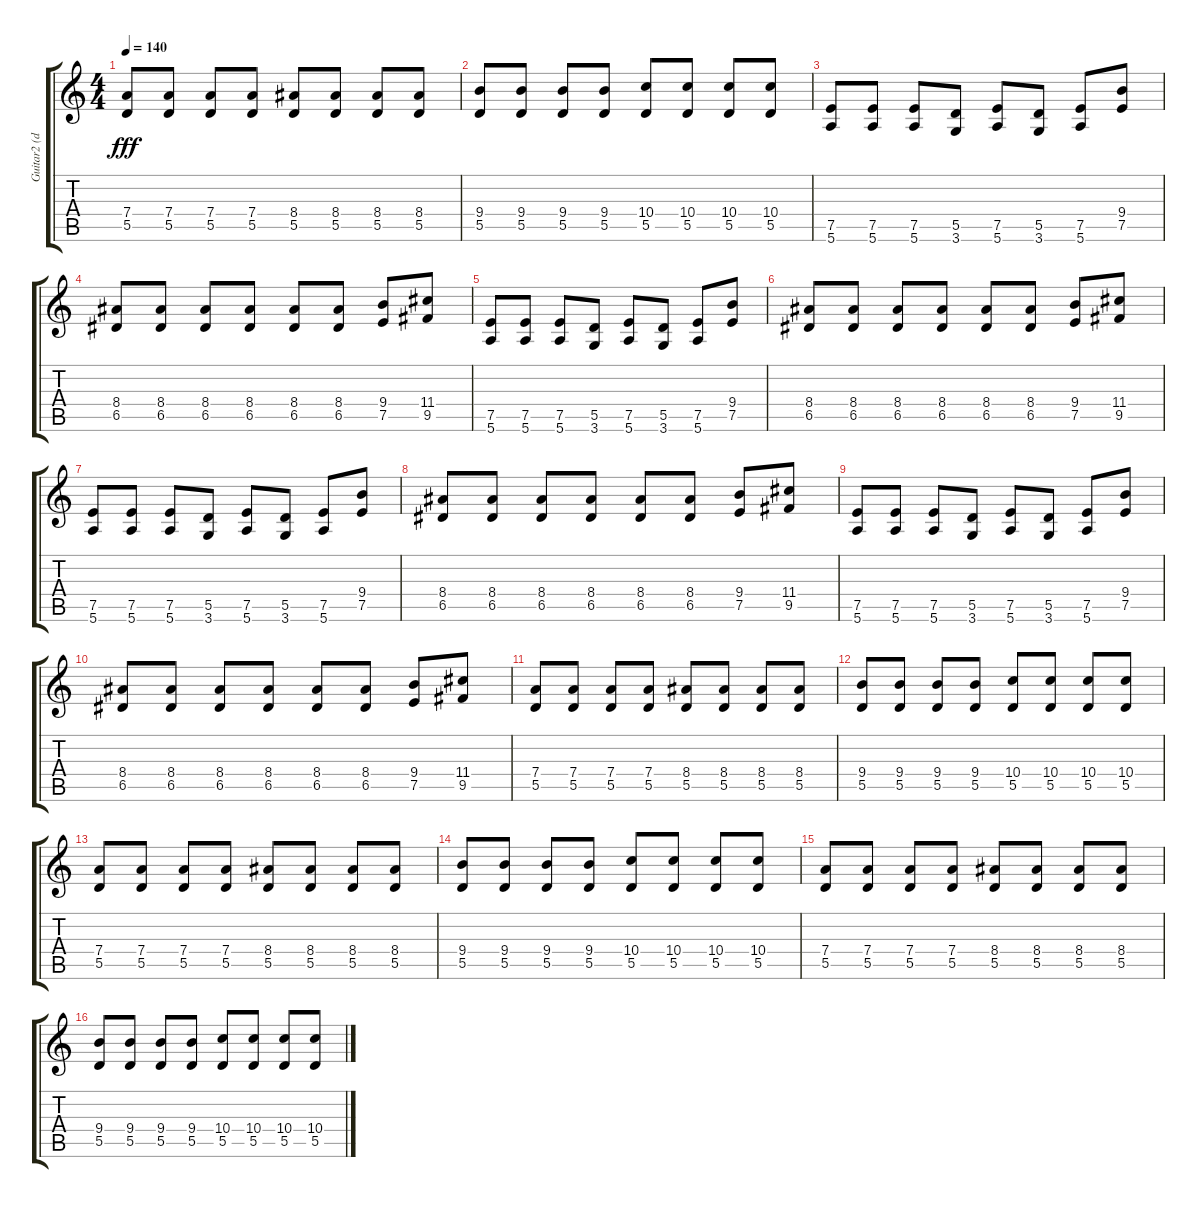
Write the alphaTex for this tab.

\track ("Guitar2 (dist)" "Guitar2 (d") {instrument distortionguitar}
\staff {score tabs}
\tuning (E4 B3 G3 D3 A2 E2) {hide}
\ts (4 4)
\tempo 140
\clef g2
\ks c
(7.4 5.5).8{dy fff} (7.4 5.5).8 (7.4 5.5).8 (7.4 5.5).8 (8.4 5.5).8 (8.4 5.5).8 (8.4 5.5).8 (8.4 5.5).8 |
(9.4 5.5).8 (9.4 5.5).8 (9.4 5.5).8 (9.4 5.5).8 (10.4 5.5).8 (10.4 5.5).8 (10.4 5.5).8 (10.4 5.5).8 |
(7.5 5.6).8 (7.5 5.6).8 (7.5 5.6).8 (5.5 3.6).8 (7.5 5.6).8 (5.5 3.6).8 (7.5 5.6).8 (9.4 7.5).8 |
(8.4 6.5).8 (8.4 6.5).8 (8.4 6.5).8 (8.4 6.5).8 (8.4 6.5).8 (8.4 6.5).8 (9.4 7.5).8 (11.4 9.5).8 |
(7.5 5.6).8 (7.5 5.6).8 (7.5 5.6).8 (5.5 3.6).8 (7.5 5.6).8 (5.5 3.6).8 (7.5 5.6).8 (9.4 7.5).8 |
(8.4 6.5).8 (8.4 6.5).8 (8.4 6.5).8 (8.4 6.5).8 (8.4 6.5).8 (8.4 6.5).8 (9.4 7.5).8 (11.4 9.5).8 |
(7.5 5.6).8 (7.5 5.6).8 (7.5 5.6).8 (5.5 3.6).8 (7.5 5.6).8 (5.5 3.6).8 (7.5 5.6).8 (9.4 7.5).8 |
(8.4 6.5).8 (8.4 6.5).8 (8.4 6.5).8 (8.4 6.5).8 (8.4 6.5).8 (8.4 6.5).8 (9.4 7.5).8 (11.4 9.5).8 |
(7.5 5.6).8 (7.5 5.6).8 (7.5 5.6).8 (5.5 3.6).8 (7.5 5.6).8 (5.5 3.6).8 (7.5 5.6).8 (9.4 7.5).8 |
(8.4 6.5).8 (8.4 6.5).8 (8.4 6.5).8 (8.4 6.5).8 (8.4 6.5).8 (8.4 6.5).8 (9.4 7.5).8 (11.4 9.5).8 |
(7.4 5.5).8 (7.4 5.5).8 (7.4 5.5).8 (7.4 5.5).8 (8.4 5.5).8 (8.4 5.5).8 (8.4 5.5).8 (8.4 5.5).8 |
(9.4 5.5).8 (9.4 5.5).8 (9.4 5.5).8 (9.4 5.5).8 (10.4 5.5).8 (10.4 5.5).8 (10.4 5.5).8 (10.4 5.5).8 |
(7.4 5.5).8 (7.4 5.5).8 (7.4 5.5).8 (7.4 5.5).8 (8.4 5.5).8 (8.4 5.5).8 (8.4 5.5).8 (8.4 5.5).8 |
(9.4 5.5).8 (9.4 5.5).8 (9.4 5.5).8 (9.4 5.5).8 (10.4 5.5).8 (10.4 5.5).8 (10.4 5.5).8 (10.4 5.5).8 |
(7.4 5.5).8 (7.4 5.5).8 (7.4 5.5).8 (7.4 5.5).8 (8.4 5.5).8 (8.4 5.5).8 (8.4 5.5).8 (8.4 5.5).8 |
(9.4 5.5).8 (9.4 5.5).8 (9.4 5.5).8 (9.4 5.5).8 (10.4 5.5).8 (10.4 5.5).8 (10.4 5.5).8 (10.4 5.5).8
